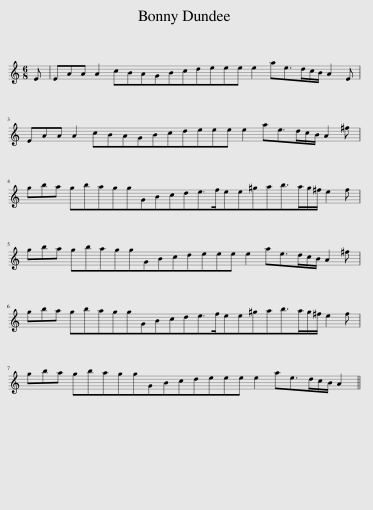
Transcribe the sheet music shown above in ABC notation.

X:1
L:1/8
M:6/8
I:linebreak $
K:C
V:1 treble
V:1
 E | EAA A2 cBAGBcdeee e2 ae>dc/B/ A2 E |$ EAA A2 cBAGBcdeee e2 ae>dc/B/ A2 ^f |$ gba gbaggGBcde>fee^gab>ag/^f/ e2 f |$ gba gbaggGBcdeee e2 ae>dc/B/ A2 ^f |$ %5
 gba gbaggGBcde>fee^gab>ag/^f/ e2 f |$ gba gbaggGBcdeee e2 ae>dc/B/ A2 || %7
